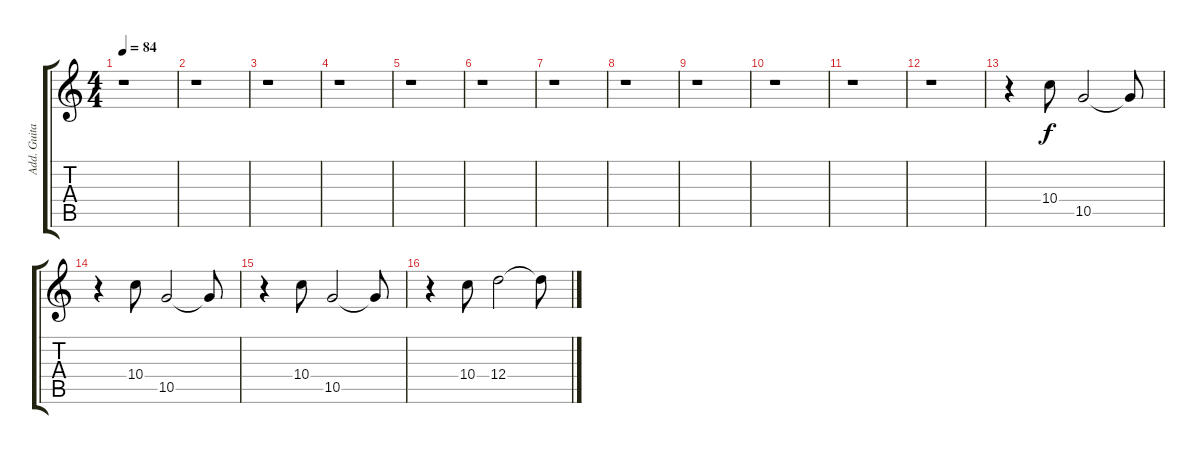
\track ("Add. Guitar" "Add. Guita") {instrument distortionguitar}
\staff {score tabs}
\tuning (E4 B3 G3 D3 A2 D2) {hide}
\ts (4 4)
\tempo 84
\clef g2
\ks c
r.1{dy f} |
r.1 |
r.1 |
r.1 |
r.1 |
r.1 |
r.1 |
r.1 |
r.1 |
r.1 |
r.1 |
r.1 |
r.4 10.4.8 10.5.2 10.5{t}.8 |
r.4 10.4.8 10.5.2 10.5{t}.8 |
r.4 10.4.8 10.5.2 10.5{t}.8 |
r.4 10.4.8 12.4.2 12.4{t}.8
